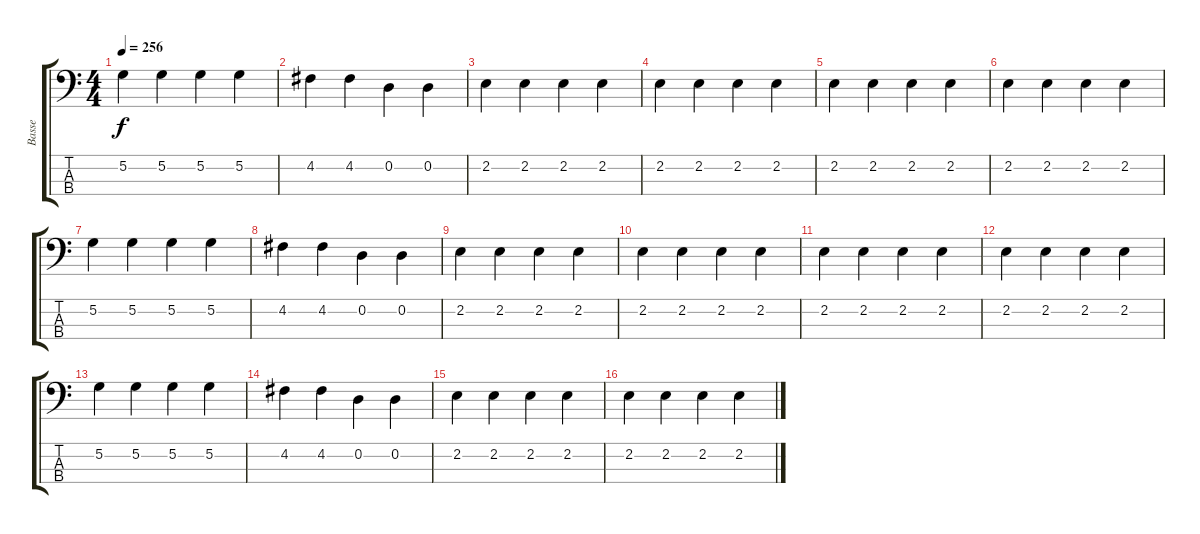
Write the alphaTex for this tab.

\track ("Basse" "Basse") {instrument electricbassfinger}
\staff {score tabs}
\tuning (G2 D2 A1 E1) {hide}
\ts (4 4)
\tempo 256
\clef f4
\ks c
5.2.4{dy f} 5.2.4 5.2.4 5.2.4 |
4.2.4 4.2.4 0.2.4 0.2.4 |
2.2.4 2.2.4 2.2.4 2.2.4 |
2.2.4 2.2.4 2.2.4 2.2.4 |
2.2.4 2.2.4 2.2.4 2.2.4 |
2.2.4 2.2.4 2.2.4 2.2.4 |
5.2.4 5.2.4 5.2.4 5.2.4 |
4.2.4 4.2.4 0.2.4 0.2.4 |
2.2.4 2.2.4 2.2.4 2.2.4 |
2.2.4 2.2.4 2.2.4 2.2.4 |
2.2.4 2.2.4 2.2.4 2.2.4 |
2.2.4 2.2.4 2.2.4 2.2.4 |
5.2.4 5.2.4 5.2.4 5.2.4 |
4.2.4 4.2.4 0.2.4 0.2.4 |
2.2.4 2.2.4 2.2.4 2.2.4 |
2.2.4 2.2.4 2.2.4 2.2.4
